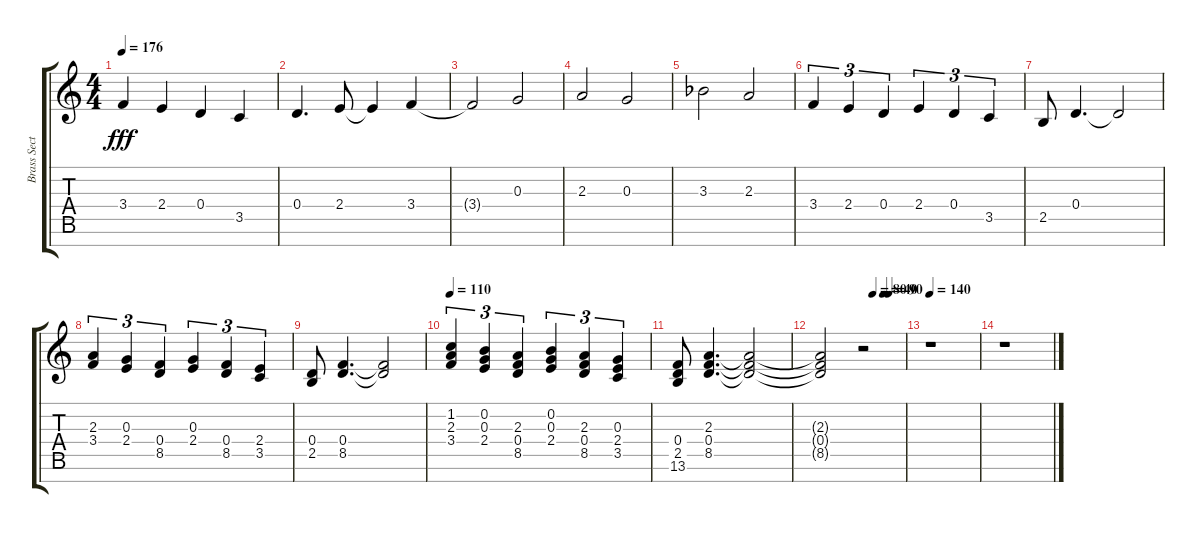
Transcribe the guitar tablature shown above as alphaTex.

\track ("Brass Section I" "Brass Sect") {instrument brasssection}
\staff {score tabs}
\tuning (E5 B4 G4 D4 A3 E3 B2) {hide}
\ts (4 4)
\tempo 176
\clef g2
\ks c
3.4.4{dy fff} 2.4.4 0.4.4 3.5.4 |
0.4.4{d} 2.4.8 2.4{t}.4 3.4.4 |
3.4{t}.2 0.3.2 |
2.3.2 0.3.2 |
3.3{acc b}.2 2.3.2 |
3.4.4{tu (3 2)} 2.4.4{tu (3 2)} 0.4.4{tu (3 2)} 2.4.4{tu (3 2)} 0.4.4{tu (3 2)} 3.5.4{tu (3 2)} |
2.5.8 0.4.4{d} 0.4{t}.2 |
(2.3 3.4).4{tu (3 2)} (0.3 2.4).4{tu (3 2)} (0.4 8.5).4{tu (3 2)} (0.3 2.4).4{tu (3 2)} (0.4 8.5).4{tu (3 2)} (2.4 3.5).4{tu (3 2)} |
(0.4 2.5).8 (0.4 8.5).4{d} (0.4{t} 8.5{t}).2 |
\tempo 110
(1.2 2.3 3.4).4{tu (3 2)} (0.2 0.3 2.4).4{tu (3 2)} (2.3 0.4 8.5).4{tu (3 2)} (0.2 0.3 2.4).4{tu (3 2)} (2.3 0.4 8.5).4{tu (3 2)} (0.3 2.4 3.5).4{tu (3 2)} |
(0.4 2.5 13.6).8 (2.3 0.4 8.5).4{d} (2.3{t} 0.4{t} 8.5{t}).2 |
\tempo (80 0.625)
\tempo (40 0.75)
\tempo (90 0.8125)
(2.3{t} 0.4{t} 8.5{t}).2 r.2 |
\tempo 140
r.1 |
r.1
